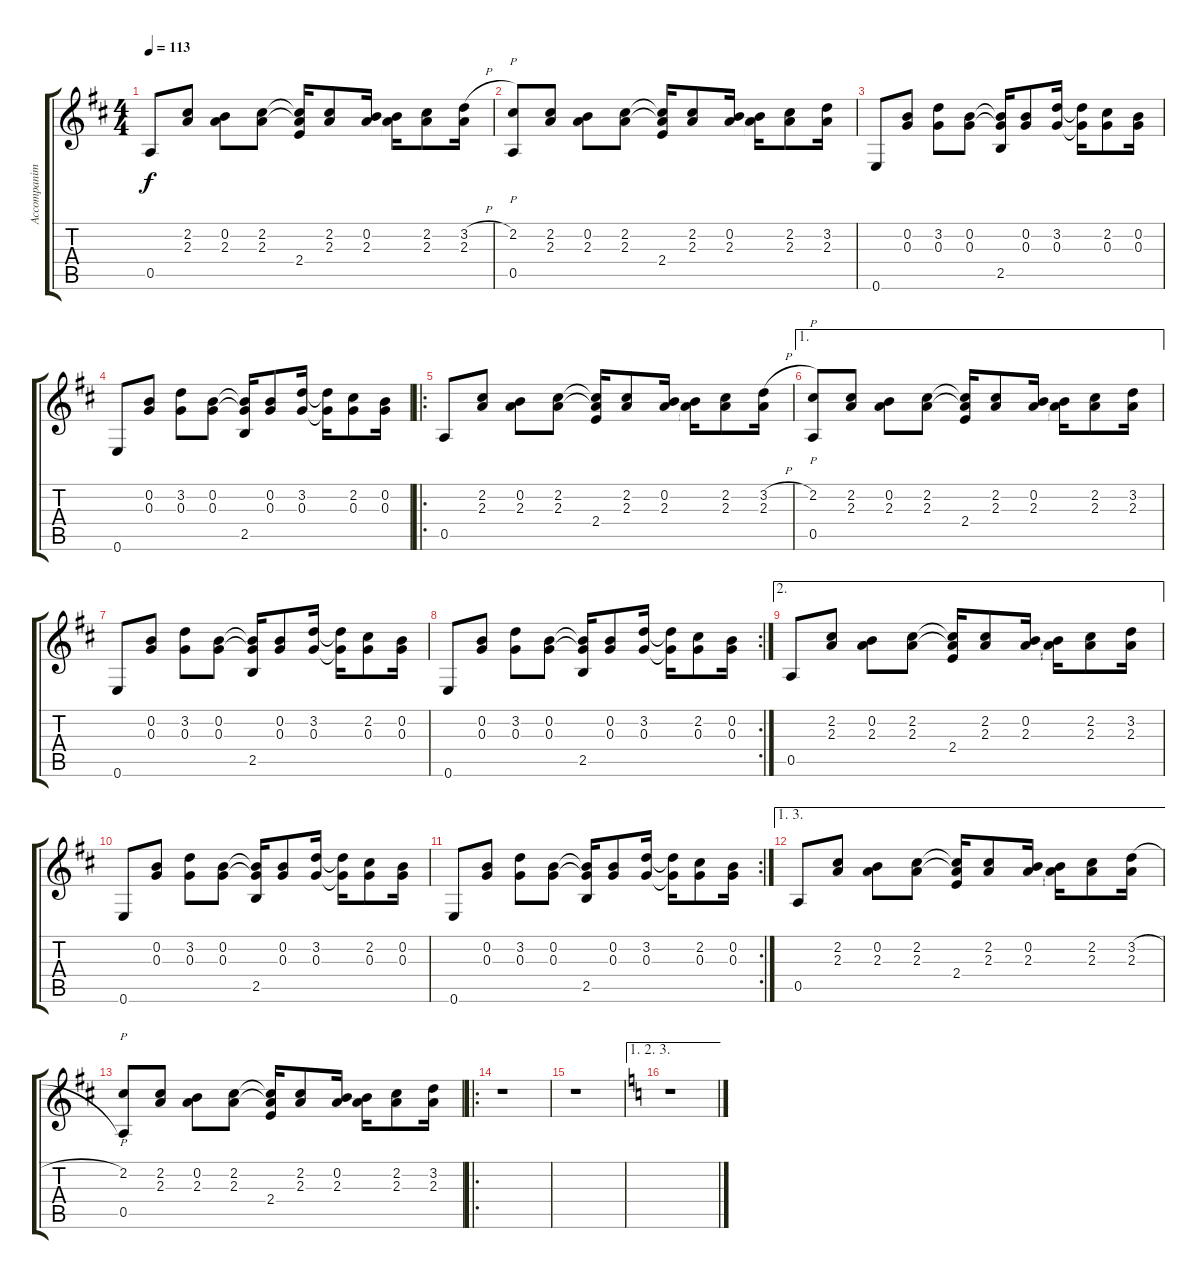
\track ("Accompaniment Guitar" "Accompanim") {instrument acousticguitarsteel}
\staff {score tabs}
\tuning (E4 B3 G3 D3 A2 E2) {hide}
\ts (4 4)
\tempo 113
\clef g2
\ks d
0.5.8{dy f instrument acousticguitarsteel} (2.2 2.3).8 (0.2 2.3).8 (2.2 2.3).8 (2.2{t} 2.3{t} 2.4).16 (2.2 2.3).8 (0.2 2.3).16 (0.2{t} 2.3{t}).16 (2.2 2.3).8 (3.2{h} 2.3).16 |
(2.2 0.5).8{p} (2.2 2.3).8 (0.2 2.3).8 (2.2 2.3).8 (2.2{t} 2.3{t} 2.4).16 (2.2 2.3).8 (0.2 2.3).16 (0.2{t} 2.3{t}).16 (2.2 2.3).8 (3.2 2.3).16 |
0.6.8 (0.2 0.3).8 (3.2 0.3).8 (0.2 0.3).8 (0.2{t} 0.3{t} 2.5).16 (0.2 0.3).8 (3.2 0.3).16 (3.2{t} 0.3{t}).16 (2.2 0.3).8 (0.2 0.3).16 |
0.6.8 (0.2 0.3).8 (3.2 0.3).8 (0.2 0.3).8 (0.2{t} 0.3{t} 2.5).16 (0.2 0.3).8 (3.2 0.3).16 (3.2{t} 0.3{t}).16 (2.2 0.3).8 (0.2 0.3).16 |
\ro
0.5.8 (2.2 2.3).8 (0.2 2.3).8 (2.2 2.3).8 (2.2{t} 2.3{t} 2.4).16 (2.2 2.3).8 (0.2 2.3).16 (0.2{t} 2.3{t}).16 (2.2 2.3).8 (3.2{h} 2.3).16 |
\ae 1
(2.2 0.5).8{p} (2.2 2.3).8 (0.2 2.3).8 (2.2 2.3).8 (2.2{t} 2.3{t} 2.4).16 (2.2 2.3).8 (0.2 2.3).16 (0.2{t} 2.3{t}).16 (2.2 2.3).8 (3.2 2.3).16 |
0.6.8 (0.2 0.3).8 (3.2 0.3).8 (0.2 0.3).8 (0.2{t} 0.3{t} 2.5).16 (0.2 0.3).8 (3.2 0.3).16 (3.2{t} 0.3{t}).16 (2.2 0.3).8 (0.2 0.3).16 |
\rc 2
0.6.8 (0.2 0.3).8 (3.2 0.3).8 (0.2 0.3).8 (0.2{t} 0.3{t} 2.5).16 (0.2 0.3).8 (3.2 0.3).16 (3.2{t} 0.3{t}).16 (2.2 0.3).8 (0.2 0.3).16 |
\ae 2
0.5.8 (2.2 2.3).8 (0.2 2.3).8 (2.2 2.3).8 (2.2{t} 2.3{t} 2.4).16 (2.2 2.3).8 (0.2 2.3).16 (0.2{t} 2.3{t}).16 (2.2 2.3).8 (3.2 2.3).16 |
0.6.8 (0.2 0.3).8 (3.2 0.3).8 (0.2 0.3).8 (0.2{t} 0.3{t} 2.5).16 (0.2 0.3).8 (3.2 0.3).16 (3.2{t} 0.3{t}).16 (2.2 0.3).8 (0.2 0.3).16 |
\rc 2
0.6.8 (0.2 0.3).8 (3.2 0.3).8 (0.2 0.3).8 (0.2{t} 0.3{t} 2.5).16 (0.2 0.3).8 (3.2 0.3).16 (3.2{t} 0.3{t}).16 (2.2 0.3).8 (0.2 0.3).16 |
\ae (1 3)
0.5.8 (2.2 2.3).8 (0.2 2.3).8 (2.2 2.3).8 (2.2{t} 2.3{t} 2.4).16 (2.2 2.3).8 (0.2 2.3).16 (0.2{t} 2.3{t}).16 (2.2 2.3).8 (3.2{h} 2.3).16 |
(2.2 0.5).8{p} (2.2 2.3).8 (0.2 2.3).8 (2.2 2.3).8 (2.2{t} 2.3{t} 2.4).16 (2.2 2.3).8 (0.2 2.3).16 (0.2{t} 2.3{t}).16 (2.2 2.3).8 (3.2 2.3).16 |
\ro
r.1 |
r.1 |
\ae (1 2 3)
\ks c
r.1
